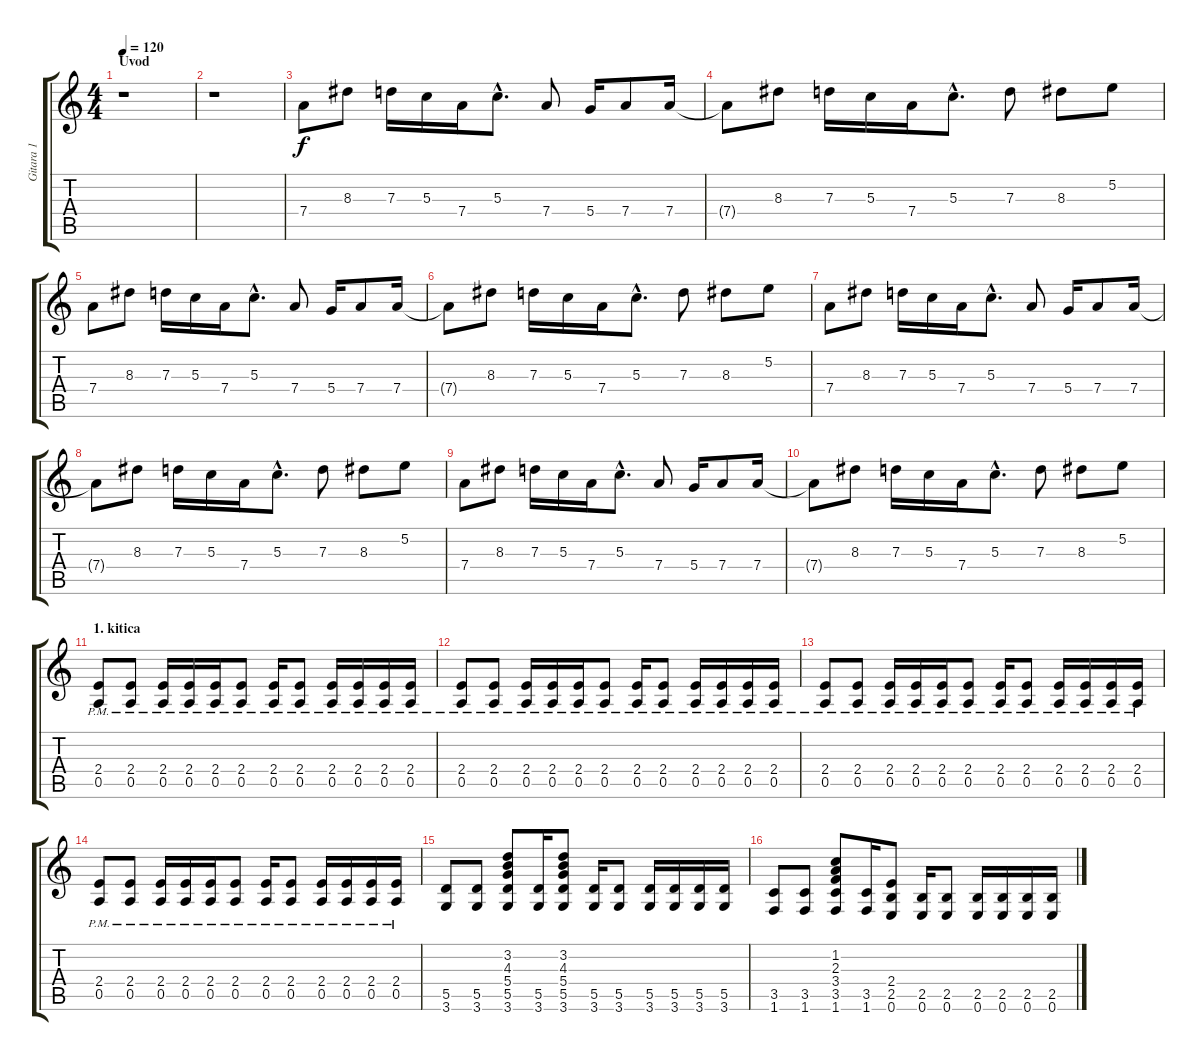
\track ("Gitara 1" "Gitara 1") {instrument distortionguitar}
\staff {score tabs}
\tuning (E4 B3 G3 D3 A2 E2) {hide}
\ts (4 4)
\section ("" "Uvod")
\tempo 120
\clef g2
\ks c
r.1{dy f instrument distortionguitar} |
r.1 |
7.4.8 8.3.8 7.3.16 5.3.16 7.4.16 5.3{hac}.8{d} 7.4.8 5.4.16 7.4.8 7.4.16 |
7.4{t}.8 8.3.8 7.3.16 5.3.16 7.4.16 5.3{hac}.8{d} 7.3.8 8.3.8 5.2.8 |
7.4.8 8.3.8 7.3.16 5.3.16 7.4.16 5.3{hac}.8{d} 7.4.8 5.4.16 7.4.8 7.4.16 |
7.4{t}.8 8.3.8 7.3.16 5.3.16 7.4.16 5.3{hac}.8{d} 7.3.8 8.3.8 5.2.8 |
7.4.8 8.3.8 7.3.16 5.3.16 7.4.16 5.3{hac}.8{d} 7.4.8 5.4.16 7.4.8 7.4.16 |
7.4{t}.8 8.3.8 7.3.16 5.3.16 7.4.16 5.3{hac}.8{d} 7.3.8 8.3.8 5.2.8 |
7.4.8 8.3.8 7.3.16 5.3.16 7.4.16 5.3{hac}.8{d} 7.4.8 5.4.16 7.4.8 7.4.16 |
7.4{t}.8 8.3.8 7.3.16 5.3.16 7.4.16 5.3{hac}.8{d} 7.3.8 8.3.8 5.2.8 |
\section ("" "1. kitica")
(2.4{pm} 0.5{pm}).8 (2.4{pm} 0.5{pm}).8 (2.4{pm} 0.5{pm}).16 (2.4{pm} 0.5{pm}).16 (2.4{pm} 0.5{pm}).16 (2.4{pm} 0.5{pm}).8 (2.4{pm} 0.5{pm}).16 (2.4{pm} 0.5{pm}).8 (2.4{pm} 0.5{pm}).16 (2.4{pm} 0.5{pm}).16 (2.4{pm} 0.5{pm}).16 (2.4{pm} 0.5{pm}).16 |
(2.4{pm} 0.5{pm}).8 (2.4{pm} 0.5{pm}).8 (2.4{pm} 0.5{pm}).16 (2.4{pm} 0.5{pm}).16 (2.4{pm} 0.5{pm}).16 (2.4{pm} 0.5{pm}).8 (2.4{pm} 0.5{pm}).16 (2.4{pm} 0.5{pm}).8 (2.4{pm} 0.5{pm}).16 (2.4{pm} 0.5{pm}).16 (2.4{pm} 0.5{pm}).16 (2.4{pm} 0.5{pm}).16 |
(2.4{pm} 0.5{pm}).8 (2.4{pm} 0.5{pm}).8 (2.4{pm} 0.5{pm}).16 (2.4{pm} 0.5{pm}).16 (2.4{pm} 0.5{pm}).16 (2.4{pm} 0.5{pm}).8 (2.4{pm} 0.5{pm}).16 (2.4{pm} 0.5{pm}).8 (2.4{pm} 0.5{pm}).16 (2.4{pm} 0.5{pm}).16 (2.4{pm} 0.5{pm}).16 (2.4{pm} 0.5{pm}).16 |
(2.4{pm} 0.5{pm}).8 (2.4{pm} 0.5{pm}).8 (2.4{pm} 0.5{pm}).16 (2.4{pm} 0.5{pm}).16 (2.4{pm} 0.5{pm}).16 (2.4{pm} 0.5{pm}).8 (2.4{pm} 0.5{pm}).16 (2.4{pm} 0.5{pm}).8 (2.4{pm} 0.5{pm}).16 (2.4{pm} 0.5{pm}).16 (2.4{pm} 0.5{pm}).16 (2.4{pm} 0.5{pm}).16 |
(5.5 3.6).8 (5.5 3.6).8 (3.2 4.3 5.4 5.5 3.6).8 (5.5 3.6).16 (3.2 4.3 5.4 5.5 3.6).8 (5.5 3.6).16 (5.5 3.6).8 (5.5 3.6).16 (5.5 3.6).16 (5.5 3.6).16 (5.5 3.6).16 |
(3.5 1.6).8 (3.5 1.6).8 (1.2 2.3 3.4 3.5 1.6).8 (3.5 1.6).16 (2.4 2.5 0.6).8 (2.5 0.6).16 (2.5 0.6).8 (2.5 0.6).16 (2.5 0.6).16 (2.5 0.6).16 (2.5 0.6).16
